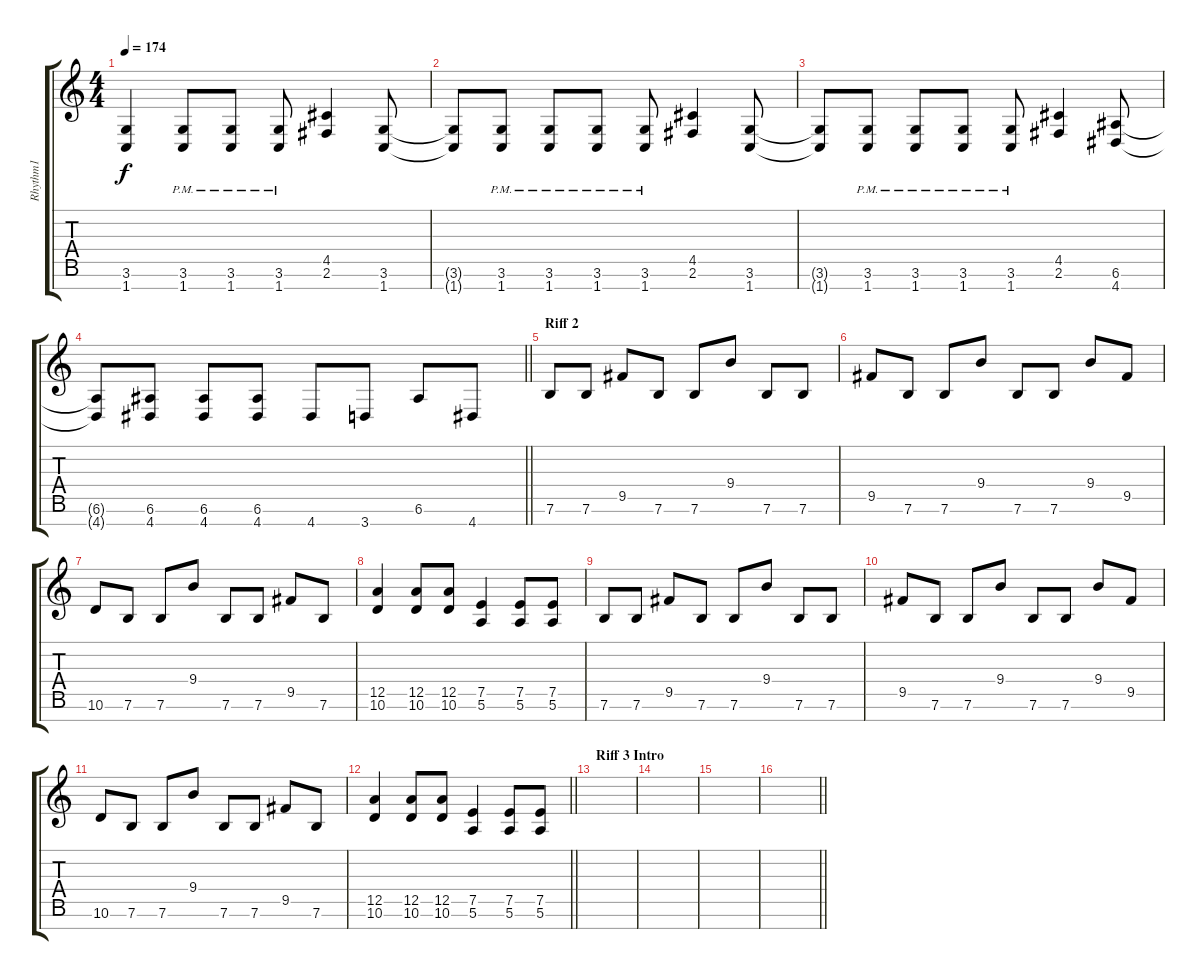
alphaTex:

\track ("Rhythm1" "Rhythm1") {instrument distortionguitar}
\staff {score tabs}
\tuning (E4 B3 G3 D3 A2 E2 B1) {hide}
\ts (4 4)
\tempo 174
\clef g2
\ks c
(3.6 1.7).4{dy f} (3.6{pm} 1.7{pm}).8 (3.6{pm} 1.7{pm}).8 (3.6{pm} 1.7{pm}).8 (4.5 2.6).4 (3.6 1.7).8 |
(3.6{t} 1.7{t}).8 (3.6{pm} 1.7{pm}).8 (3.6{pm} 1.7{pm}).8 (3.6{pm} 1.7{pm}).8 (3.6{pm} 1.7{pm}).8 (4.5 2.6).4 (3.6 1.7).8 |
(3.6{t} 1.7{t}).8 (3.6{pm} 1.7{pm}).8 (3.6{pm} 1.7{pm}).8 (3.6{pm} 1.7{pm}).8 (3.6{pm} 1.7{pm}).8 (4.5 2.6).4 (6.6 4.7).8 |
\barLineRight lightlight
(6.6{t} 4.7{t}).8 (6.6 4.7).8 (6.6 4.7).8 (6.6 4.7).8 4.7.8 3.7.8 6.6.8 4.7.8 |
\section ("" "Riff 2")
7.6.8 7.6.8 9.5.8 7.6.8 7.6.8 9.4.8 7.6.8 7.6.8 |
9.5.8 7.6.8 7.6.8 9.4.8 7.6.8 7.6.8 9.4.8 9.5.8 |
10.6.8 7.6.8 7.6.8 9.4.8 7.6.8 7.6.8 9.5.8 7.6.8 |
(12.5 10.6).4 (12.5 10.6).8 (12.5 10.6).8 (7.5 5.6).4 (7.5 5.6).8 (7.5 5.6).8 |
7.6.8 7.6.8 9.5.8 7.6.8 7.6.8 9.4.8 7.6.8 7.6.8 |
9.5.8 7.6.8 7.6.8 9.4.8 7.6.8 7.6.8 9.4.8 9.5.8 |
10.6.8 7.6.8 7.6.8 9.4.8 7.6.8 7.6.8 9.5.8 7.6.8 |
\barLineRight lightlight
(12.5 10.6).4 (12.5 10.6).8 (12.5 10.6).8 (7.5 5.6).4 (7.5 5.6).8 (7.5 5.6).8 |
\section ("" "Riff 3 Intro")
|
|
|
\barLineRight lightlight
